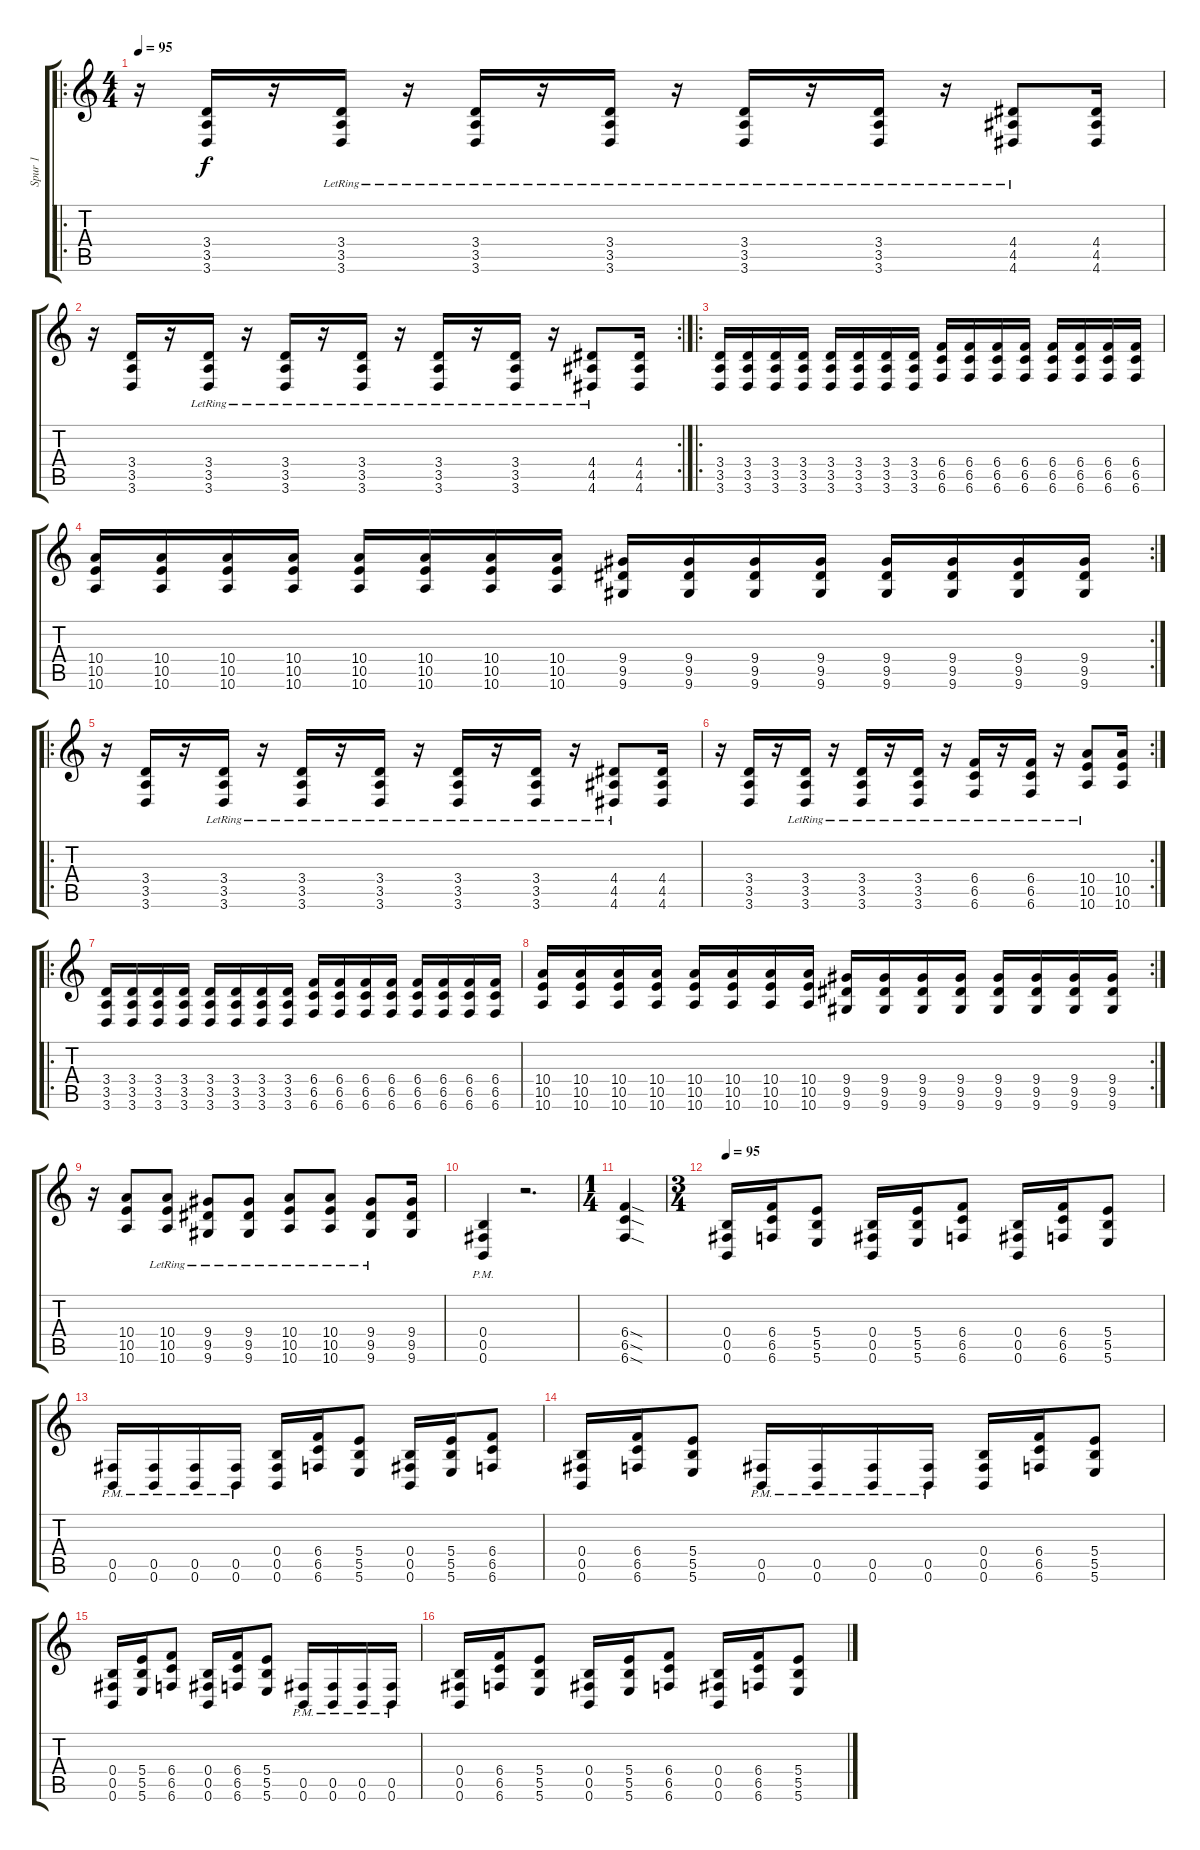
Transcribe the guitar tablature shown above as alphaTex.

\track ("Spur 1" "Spur 1") {instrument distortionguitar}
\staff {score tabs}
\tuning (Db4 Ab3 E3 B2 Gb2 B1) {hide}
\ro
\ts (4 4)
\tempo 95
\clef g2
\ks c
r.16{dy f volume 15 instrument distortionguitar} (3.4 3.5 3.6).16 r.16 (3.4{lr} 3.5{lr} 3.6{lr}).16 r.16 (3.4{lr} 3.5{lr} 3.6{lr}).16 r.16 (3.4{lr} 3.5{lr} 3.6{lr}).16 r.16 (3.4{lr} 3.5{lr} 3.6{lr}).16 r.16 (3.4{lr} 3.5{lr} 3.6{lr}).16 r.16 (4.4{lr} 4.5{lr} 4.6{lr}).8 (4.4 4.5 4.6).16 |
\rc 2
r.16{volume 15 instrument distortionguitar} (3.4 3.5 3.6).16 r.16 (3.4{lr} 3.5{lr} 3.6{lr}).16 r.16 (3.4{lr} 3.5{lr} 3.6{lr}).16 r.16 (3.4{lr} 3.5{lr} 3.6{lr}).16 r.16 (3.4{lr} 3.5{lr} 3.6{lr}).16 r.16 (3.4{lr} 3.5{lr} 3.6{lr}).16 r.16 (4.4{lr} 4.5{lr} 4.6{lr}).8 (4.4 4.5 4.6).16 |
\ro
(3.4 3.5 3.6).16 (3.4 3.5 3.6).16 (3.4 3.5 3.6).16 (3.4 3.5 3.6).16 (3.4 3.5 3.6).16 (3.4 3.5 3.6).16 (3.4 3.5 3.6).16 (3.4 3.5 3.6).16 (6.4 6.5 6.6).16 (6.4 6.5 6.6).16 (6.4 6.5 6.6).16 (6.4 6.5 6.6).16 (6.4 6.5 6.6).16 (6.4 6.5 6.6).16 (6.4 6.5 6.6).16 (6.4 6.5 6.6).16 |
\rc 2
(10.4 10.5 10.6).16 (10.4 10.5 10.6).16 (10.4 10.5 10.6).16 (10.4 10.5 10.6).16 (10.4 10.5 10.6).16 (10.4 10.5 10.6).16 (10.4 10.5 10.6).16 (10.4 10.5 10.6).16 (9.4 9.5 9.6).16 (9.4 9.5 9.6).16 (9.4 9.5 9.6).16 (9.4 9.5 9.6).16 (9.4 9.5 9.6).16 (9.4 9.5 9.6).16 (9.4 9.5 9.6).16 (9.4 9.5 9.6).16 |
\ro
r.16{volume 15 instrument distortionguitar} (3.4 3.5 3.6).16 r.16 (3.4{lr} 3.5{lr} 3.6{lr}).16 r.16 (3.4{lr} 3.5{lr} 3.6{lr}).16 r.16 (3.4{lr} 3.5{lr} 3.6{lr}).16 r.16 (3.4{lr} 3.5{lr} 3.6{lr}).16 r.16 (3.4{lr} 3.5{lr} 3.6{lr}).16 r.16 (4.4{lr} 4.5{lr} 4.6{lr}).8 (4.4 4.5 4.6).16 |
\rc 2
r.16{volume 15 instrument distortionguitar} (3.4 3.5 3.6).16 r.16 (3.4{lr} 3.5{lr} 3.6{lr}).16 r.16 (3.4{lr} 3.5{lr} 3.6{lr}).16 r.16 (3.4{lr} 3.5{lr} 3.6{lr}).16 r.16 (6.4{lr} 6.5{lr} 6.6{lr}).16 r.16 (6.4{lr} 6.5{lr} 6.6{lr}).16 r.16 (10.4{lr} 10.5{lr} 10.6{lr}).8 (10.4 10.5 10.6).16 |
\ro
(3.4 3.5 3.6).16 (3.4 3.5 3.6).16 (3.4 3.5 3.6).16 (3.4 3.5 3.6).16 (3.4 3.5 3.6).16 (3.4 3.5 3.6).16 (3.4 3.5 3.6).16 (3.4 3.5 3.6).16 (6.4 6.5 6.6).16 (6.4 6.5 6.6).16 (6.4 6.5 6.6).16 (6.4 6.5 6.6).16 (6.4 6.5 6.6).16 (6.4 6.5 6.6).16 (6.4 6.5 6.6).16 (6.4 6.5 6.6).16 |
\rc 2
(10.4 10.5 10.6).16 (10.4 10.5 10.6).16 (10.4 10.5 10.6).16 (10.4 10.5 10.6).16 (10.4 10.5 10.6).16 (10.4 10.5 10.6).16 (10.4 10.5 10.6).16 (10.4 10.5 10.6).16 (9.4 9.5 9.6).16 (9.4 9.5 9.6).16 (9.4 9.5 9.6).16 (9.4 9.5 9.6).16 (9.4 9.5 9.6).16 (9.4 9.5 9.6).16 (9.4 9.5 9.6).16 (9.4 9.5 9.6).16 |
r.16{volume 15 instrument distortionguitar} (10.4 10.5 10.6).8 (10.4{lr} 10.5{lr} 10.6{lr}).8 (9.4{lr} 9.5{lr} 9.6{lr}).8 (9.4{lr} 9.5{lr} 9.6{lr}).8 (10.4{lr} 10.5{lr} 10.6{lr}).8 (10.4{lr} 10.5{lr} 10.6{lr}).8 (9.4{lr} 9.5{lr} 9.6{lr}).8 (9.4 9.5 9.6).16 |
(0.4{pm} 0.5{pm} 0.6{pm}).4 r.2{d} |
\ts (1 4)
(6.4{sod} 6.5{sod} 6.6{sod}).4 |
\ts (3 4)
\tempo 95
(0.4 0.5 0.6).16 (6.4 6.5 6.6).16 (5.4 5.5 5.6).8 (0.4 0.5 0.6).16 (5.4 5.5 5.6).16 (6.4 6.5 6.6).8 (0.4 0.5 0.6).16 (6.4 6.5 6.6).16 (5.4 5.5 5.6).8 |
(0.5 0.6{pm}).16 (0.5 0.6{pm}).16 (0.5 0.6{pm}).16 (0.5 0.6{pm}).16 (0.4 0.5 0.6).16 (6.4 6.5 6.6).16 (5.4 5.5 5.6).8 (0.4 0.5 0.6).16 (5.4 5.5 5.6).16 (6.4 6.5 6.6).8 |
(0.4 0.5 0.6).16 (6.4 6.5 6.6).16 (5.4 5.5 5.6).8 (0.5 0.6{pm}).16 (0.5 0.6{pm}).16 (0.5 0.6{pm}).16 (0.5 0.6{pm}).16 (0.4 0.5 0.6).16 (6.4 6.5 6.6).16 (5.4 5.5 5.6).8 |
(0.4 0.5 0.6).16 (5.4 5.5 5.6).16 (6.4 6.5 6.6).8 (0.4 0.5 0.6).16 (6.4 6.5 6.6).16 (5.4 5.5 5.6).8 (0.5 0.6{pm}).16 (0.5 0.6{pm}).16 (0.5 0.6{pm}).16 (0.5 0.6{pm}).16 |
(0.4 0.5 0.6).16 (6.4 6.5 6.6).16 (5.4 5.5 5.6).8 (0.4 0.5 0.6).16 (5.4 5.5 5.6).16 (6.4 6.5 6.6).8 (0.4 0.5 0.6).16 (6.4 6.5 6.6).16 (5.4 5.5 5.6).8
